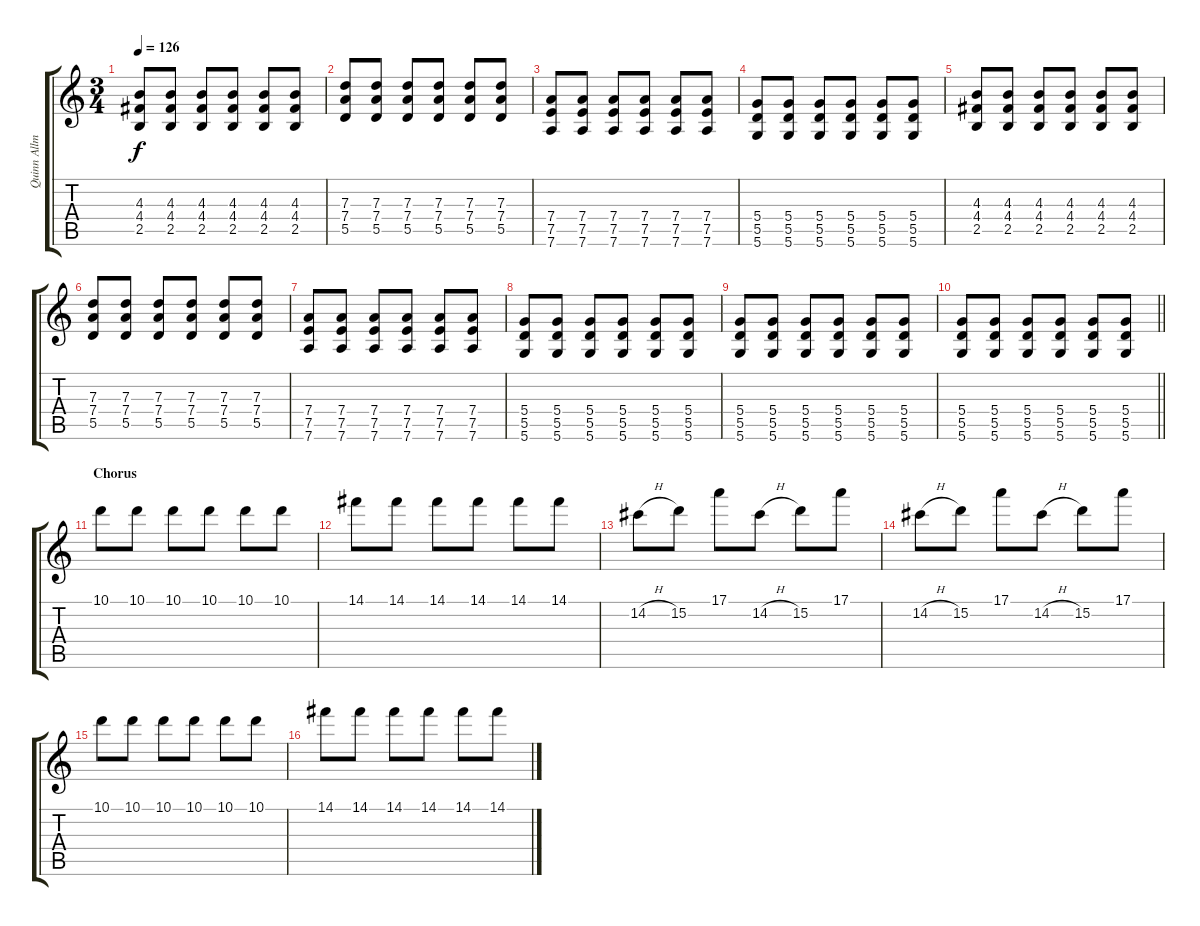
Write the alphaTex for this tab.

\track ("Quinn Allman [Extra Guitar]" "Quinn Allm") {instrument distortionguitar}
\staff {score tabs}
\tuning (E4 B3 G3 D3 A2 D2) {hide}
\ts (3 4)
\tempo 126
\clef g2
\ks c
(4.3 4.4 2.5).8{dy f instrument electricguitarclean} (4.3 4.4 2.5).8 (4.3 4.4 2.5).8 (4.3 4.4 2.5).8 (4.3 4.4 2.5).8 (4.3 4.4 2.5).8 |
(7.3 7.4 5.5).8 (7.3 7.4 5.5).8 (7.3 7.4 5.5).8 (7.3 7.4 5.5).8 (7.3 7.4 5.5).8 (7.3 7.4 5.5).8 |
(7.4 7.5 7.6).8 (7.4 7.5 7.6).8 (7.4 7.5 7.6).8 (7.4 7.5 7.6).8 (7.4 7.5 7.6).8 (7.4 7.5 7.6).8 |
(5.4 5.5 5.6).8 (5.4 5.5 5.6).8 (5.4 5.5 5.6).8 (5.4 5.5 5.6).8 (5.4 5.5 5.6).8 (5.4 5.5 5.6).8 |
(4.3 4.4 2.5).8 (4.3 4.4 2.5).8 (4.3 4.4 2.5).8 (4.3 4.4 2.5).8 (4.3 4.4 2.5).8 (4.3 4.4 2.5).8 |
(7.3 7.4 5.5).8 (7.3 7.4 5.5).8 (7.3 7.4 5.5).8 (7.3 7.4 5.5).8 (7.3 7.4 5.5).8 (7.3 7.4 5.5).8 |
(7.4 7.5 7.6).8 (7.4 7.5 7.6).8 (7.4 7.5 7.6).8 (7.4 7.5 7.6).8 (7.4 7.5 7.6).8 (7.4 7.5 7.6).8 |
(5.4 5.5 5.6).8 (5.4 5.5 5.6).8 (5.4 5.5 5.6).8 (5.4 5.5 5.6).8 (5.4 5.5 5.6).8 (5.4 5.5 5.6).8 |
(5.4 5.5 5.6).8 (5.4 5.5 5.6).8 (5.4 5.5 5.6).8 (5.4 5.5 5.6).8 (5.4 5.5 5.6).8 (5.4 5.5 5.6).8 |
\barLineRight lightlight
(5.4 5.5 5.6).8 (5.4 5.5 5.6).8 (5.4 5.5 5.6).8 (5.4 5.5 5.6).8 (5.4 5.5 5.6).8 (5.4 5.5 5.6).8 |
\section ("" "Chorus")
10.1.8{instrument distortionguitar} 10.1.8 10.1.8 10.1.8 10.1.8 10.1.8 |
14.1.8 14.1.8 14.1.8 14.1.8 14.1.8 14.1.8 |
14.2{h}.8 15.2.8 17.1.8 14.2{h}.8 15.2.8 17.1.8 |
14.2{h}.8 15.2.8 17.1.8 14.2{h}.8 15.2.8 17.1.8 |
10.1.8{instrument overdrivenguitar} 10.1.8 10.1.8 10.1.8 10.1.8 10.1.8 |
14.1.8 14.1.8 14.1.8 14.1.8 14.1.8 14.1.8
